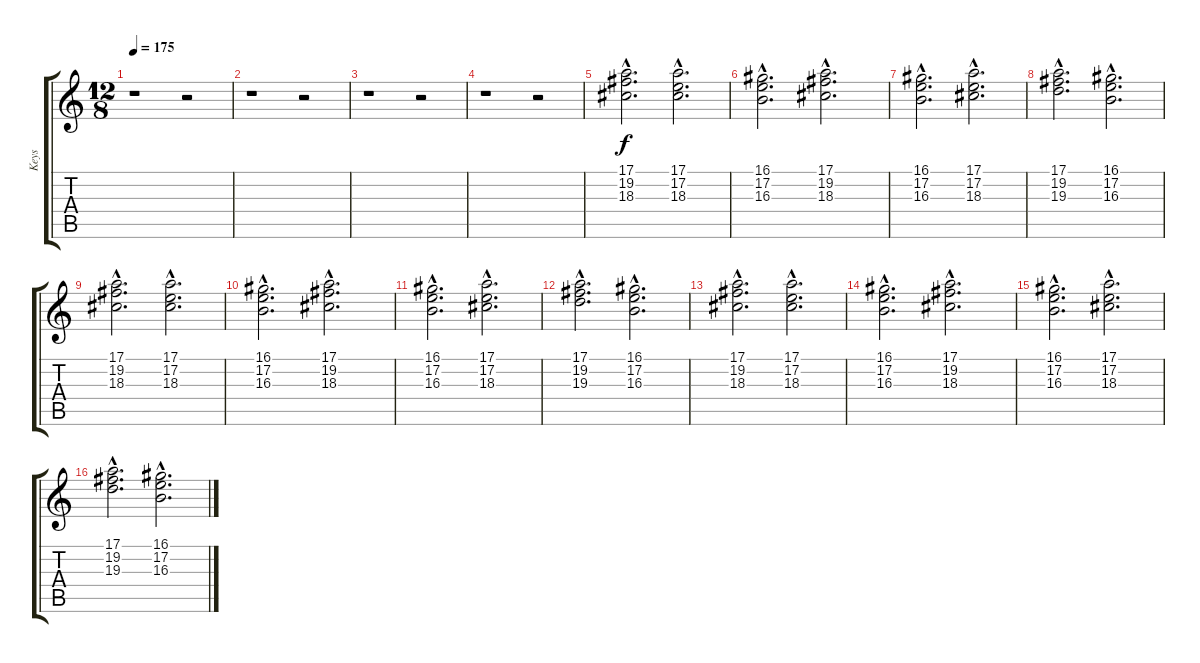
\track ("Keys" "Keys") {instrument synthstrings1}
\staff {score tabs}
\tuning (E4 B3 G3 D3 A2 E2) {hide}
\ts (12 8)
\tempo 175
\clef g2
\ks c
r.1{dy f} r.2 |
r.1 r.2 |
r.1 r.2 |
r.1 r.2 |
(17.1{hac} 19.2{hac} 18.3{hac}).2{d volume 8} (17.1{hac} 17.2{hac} 18.3{hac}).2{d} |
(16.1{hac} 17.2{hac} 16.3{hac}).2{d} (17.1{hac} 19.2{hac} 18.3{hac}).2{d} |
(16.1{hac} 17.2{hac} 16.3{hac}).2{d} (17.1{hac} 17.2{hac} 18.3{hac}).2{d} |
(17.1{hac} 19.2{hac} 19.3{hac}).2{d} (16.1{hac} 17.2{hac} 16.3{hac}).2{d} |
(17.1{hac} 19.2{hac} 18.3{hac}).2{d} (17.1{hac} 17.2{hac} 18.3{hac}).2{d} |
(16.1{hac} 17.2{hac} 16.3{hac}).2{d} (17.1{hac} 19.2{hac} 18.3{hac}).2{d} |
(16.1{hac} 17.2{hac} 16.3{hac}).2{d} (17.1{hac} 17.2{hac} 18.3{hac}).2{d} |
(17.1{hac} 19.2{hac} 19.3{hac}).2{d} (16.1{hac} 17.2{hac} 16.3{hac}).2{d} |
(17.1{hac} 19.2{hac} 18.3{hac}).2{d} (17.1{hac} 17.2{hac} 18.3{hac}).2{d} |
(16.1{hac} 17.2{hac} 16.3{hac}).2{d} (17.1{hac} 19.2{hac} 18.3{hac}).2{d} |
(16.1{hac} 17.2{hac} 16.3{hac}).2{d} (17.1{hac} 17.2{hac} 18.3{hac}).2{d} |
(17.1{hac} 19.2{hac} 19.3{hac}).2{d} (16.1{hac} 17.2{hac} 16.3{hac}).2{d}
